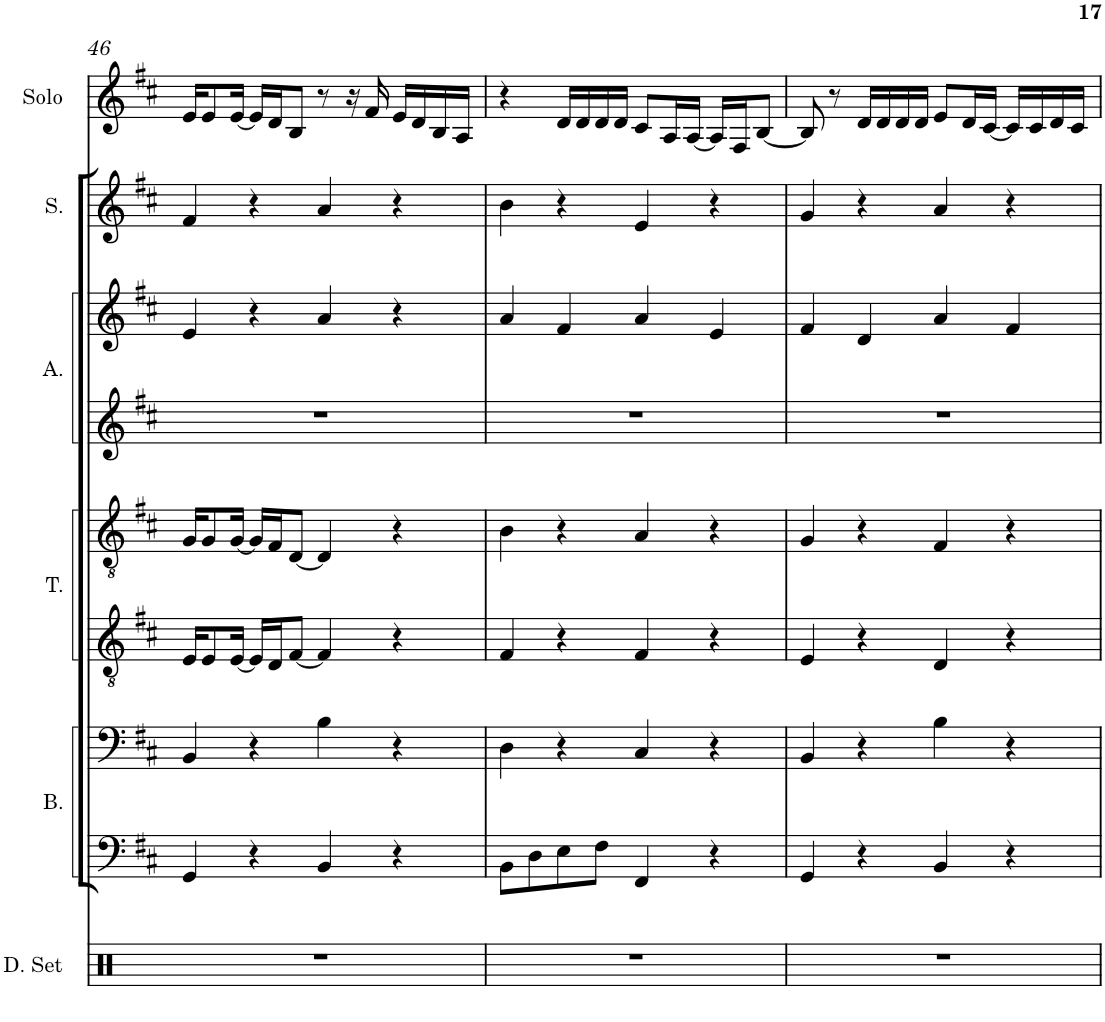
**kern	**kern	**kern	**kern	**kern	**kern	**kern	**kern	**kern
*part6	*part5	*part5	*part4	*part4	*part3	*part3	*part2	*part1
*staff9	*staff8	*staff7	*staff6	*staff5	*staff4	*staff3	*staff2	*staff1
*I"Drumset	*I"Bass	*	*I"Tenor	*	*I"Alto	*	*I"Soprano	*I"Solo
*I'D. Set	*I'B.	*	*I'T.	*	*I'A.	*	*I'S.	*I'Solo
!!LO:PB:g=z
*clefX	*clefF4	*clefF4	*clefGv2	*clefGv2	*clefG2	*clefG2	*clefG2	*clefG2
*k[]	*k[f#c#]	*k[f#c#]	*k[f#c#]	*k[f#c#]	*k[f#c#]	*k[f#c#]	*k[f#c#]	*k[f#c#]
*M4/4	*M4/4	*M4/4	*M4/4	*M4/4	*M4/4	*M4/4	*M4/4	*M4/4
=46	=46	=46	=46	=46	=46	=46	=46	=46
1r	4GG/	4BB/	16E/KL	16G/KL	1r	4e/	4f#/	16e/KL
.	.	.	8E/	8G/	.	.	.	8e/
.	.	.	[16E/Jk	[16G/Jk	.	.	.	[16e/Jk
.	4r	4r	16E/LL]	16G/LL]	.	4r	4r	16e/LL]
.	.	.	16D/J	16F#/J	.	.	.	16d/J
.	.	.	[8F#/J	[8D/J	.	.	.	8B/J
.	4BB/	4B\	4F#/]	4D/]	.	4a/	4a/	8r
.	.	.	.	.	.	.	.	16r
.	.	.	.	.	.	.	.	16f#/
.	4r	4r	4r	4r	.	4r	4r	16e/LL
.	.	.	.	.	.	.	.	16d/
.	.	.	.	.	.	.	.	16B/
.	.	.	.	.	.	.	.	16A/JJ
=47	=47	=47	=47	=47	=47	=47	=47	=47
1r	8BB\L	4D\	4F#/	4B\	1r	4a/	4b\	4r
.	8D\	.	.	.	.	.	.	.
.	8E\	4r	4r	4r	.	4f#/	4r	16d/LL
.	.	.	.	.	.	.	.	16d/
.	8F#\J	.	.	.	.	.	.	16d/
.	.	.	.	.	.	.	.	16d/JJ
.	4FF#/	4C#/	4F#/	4A/	.	4a/	4e/	8c#/L
.	.	.	.	.	.	.	.	16A/L
.	.	.	.	.	.	.	.	[16A/JJ
.	4r	4r	4r	4r	.	4e/	4r	16A/LL]
.	.	.	.	.	.	.	.	16F#/J
.	.	.	.	.	.	.	.	[8B/J
=48	=48	=48	=48	=48	=48	=48	=48	=48
1r	4GG/	4BB/	4E/	4G/	1r	4f#/	4g/	8B/]
.	.	.	.	.	.	.	.	8r
.	4r	4r	4r	4r	.	4d/	4r	16d/LL
.	.	.	.	.	.	.	.	16d/
.	.	.	.	.	.	.	.	16d/
.	.	.	.	.	.	.	.	16d/JJ
.	4BB/	4B\	4D/	4F#/	.	4a/	4a/	8e/L
.	.	.	.	.	.	.	.	16d/L
.	.	.	.	.	.	.	.	[16c#/JJ
.	4r	4r	4r	4r	.	4f#/	4r	16c#/LL]
.	.	.	.	.	.	.	.	16c#/
.	.	.	.	.	.	.	.	16d/
.	.	.	.	.	.	.	.	16c#/JJ
=	=	=	=	=	=	=	=	=
*-	*-	*-	*-	*-	*-	*-	*-	*-
